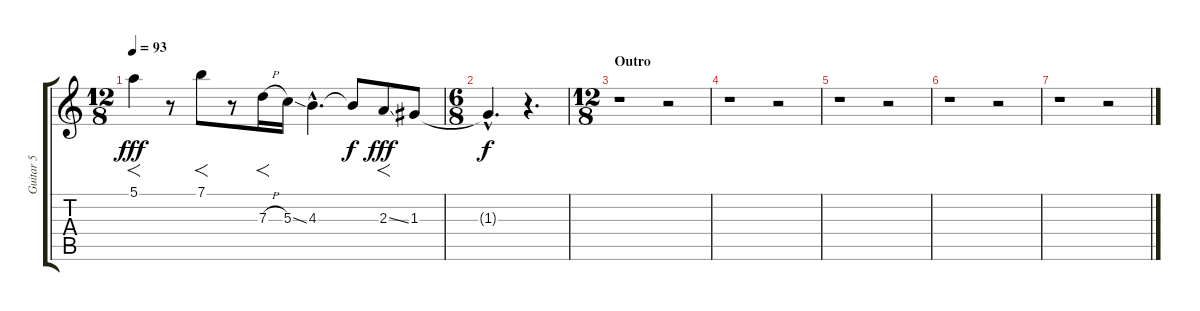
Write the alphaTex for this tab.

\track ("Guitar 5" "Guitar 5") {instrument distortionguitar}
\staff {score tabs}
\tuning (E4 B3 G3 D3 A2 E2) {hide}
\ts (12 8)
\tempo 93
\clef g2
\ks c
5.1.4{f dy fff} r.8 7.1.8{f} r.8 7.3{h}.16{f} 5.3{ss}.16 4.3{hac}.4{d} 4.3{t}.8{dy f} 2.3{ss}.8{f dy fff} 1.3.8 |
\ts (6 8)
1.3{hac t}.4{d dy f} r.4{d} |
\ts (12 8)
\section ("" "Outro")
r.1 r.2 |
r.1 r.2 |
r.1 r.2 |
r.1 r.2 |
r.1 r.2
